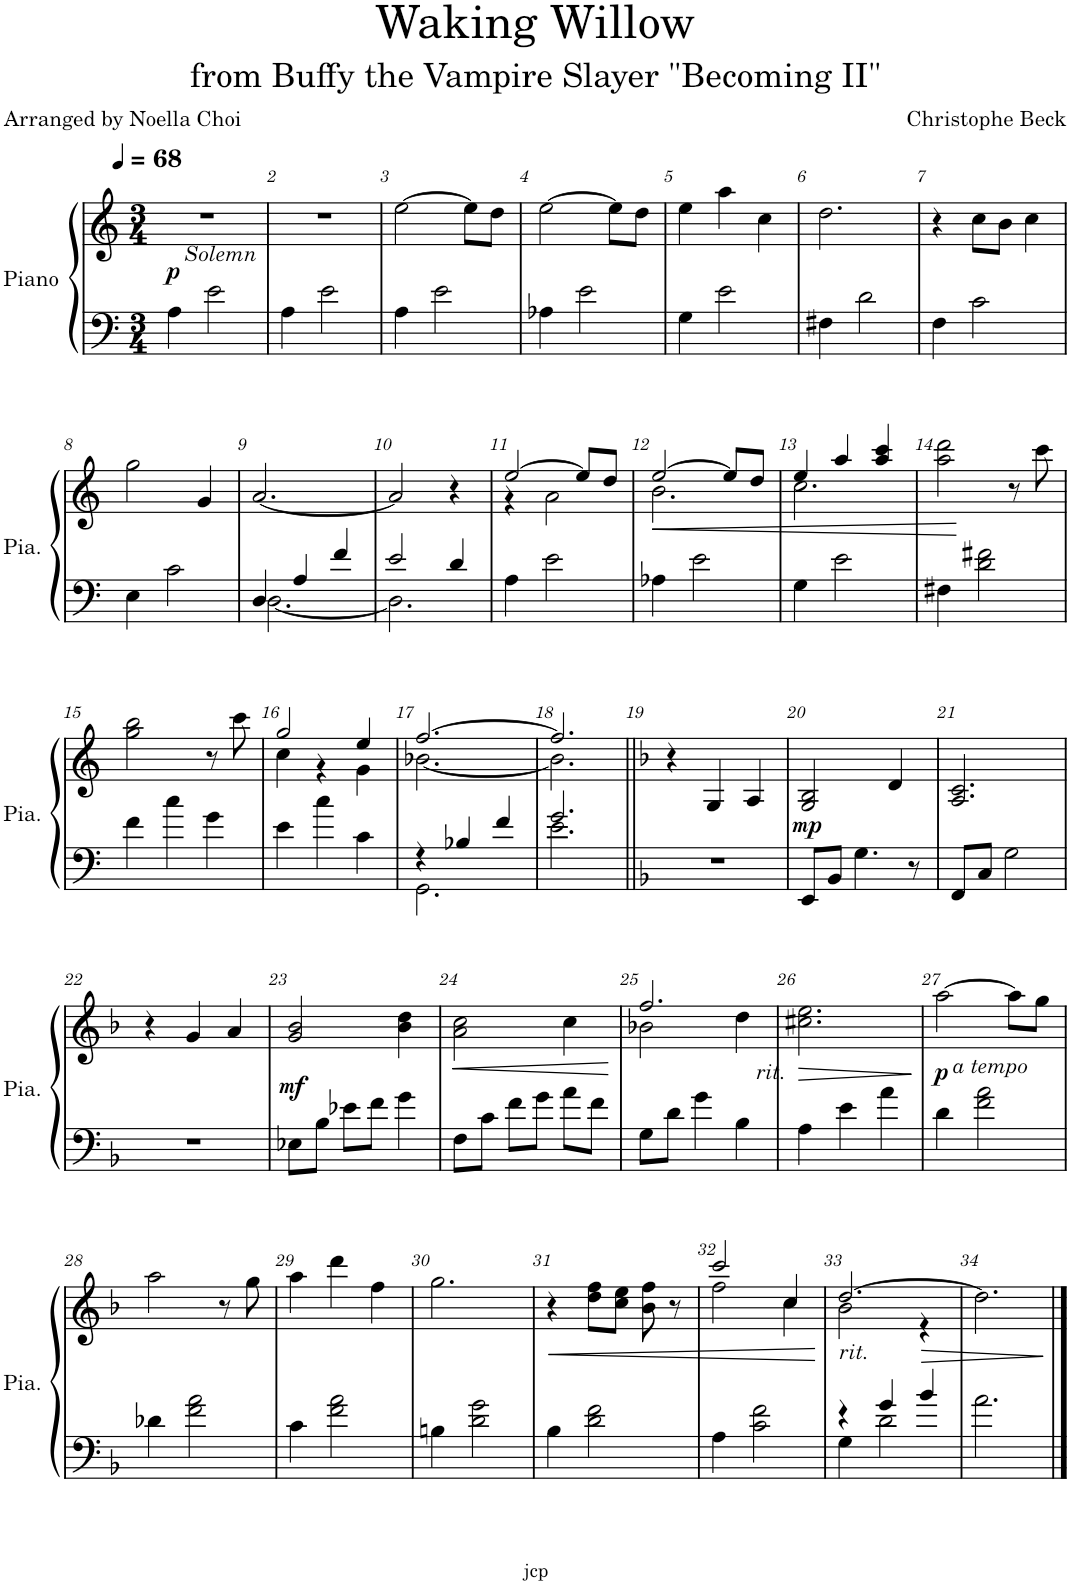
**kern	**kern	**dynam
*part1	*part1	*part1
*staff2	*staff1	*staff1/2
*I"Piano	*	*
*I'Pia.	*	*
*clefF4	*clefG2	*
*k[]	*k[]	*
*M3/4	*M3/4	*
*MM68	*MM68	*
=1	=1	=1
!	!LO:TX:b:i:t=Solemn	!
!	!	!LO:DY:b
4A\	2.r	p
2e\	.	.
=2	=2	=2
4A\	2.r	.
2e\	.	.
=3	=3	=3
4A\	[2ee\	.
2e\	.	.
.	8ee\L]	.
.	8dd\J	.
=4	=4	=4
4A-X\	[2ee\	.
2e\	.	.
.	8ee\L]	.
.	8dd\J	.
=5	=5	=5
4G\	4ee\	.
2e\	4aa\	.
.	4cc\	.
=6	=6	=6
4F#X\	2.dd\	.
2d\	.	.
=7	=7	=7
4F\	4r	.
2c\	8cc\L	.
.	8b\J	.
.	4cc\	.
!!LO:LB:g=z
=8	=8	=8
4E\	2gg\	.
2c\	.	.
.	4g/	.
=9	=9	=9
*^	*	*
4D/	[2.D\	[2.a/	.
4A/	.	.	.
4f/	.	.	.
=10	=10	=10	=10
2e/	2.D\]	2a/]	.
4d/	.	4r	.
*v	*v	*	*
=11	=11	=11
*	*^	*
4A\	[2ee/	4r	.
2e\	.	2a\	.
.	8ee/L]	.	.
.	8dd/J	.	.
=12	=12	=12	=12
!	!	!	!LO:HP:b
4A-X\	[2ee/	2.b\	<
2e\	.	.	.
.	8ee/L]	.	.
.	8dd/J	.	.
=13	=13	=13	=13
4G\	4ee/	2.cc\	.
2e\	4aa/	.	.
.	4aa/ 4ccc/	.	.
*	*v	*v	*
=14	=14	=14
4F#X\	2aa\ 2ddd\	.
2d\ 2f#X\	.	.
.	8r	[
.	8ccc\	.
!!LO:LB:g=z
=15	=15	=15
4f\	2gg\ 2bb\	.
4cc\	.	.
4g\	8r	.
.	8ccc\	.
=16	=16	=16
*	*^	*
4e\	2gg/	4cc\	.
4cc\	.	4r	.
4c\	4ee/	4g\	.
=17	=17	=17	=17
*^	*	*	*
4r	2.GG\	[2.ff/	[2.b-X\	.
4B-X/	.	.	.	.
4f/	.	.	.	.
=18	=18	=18	=18	=18
2.g/	2.e\	2.ff/]	2.b-\]	.
*v	*v	*	*	*
*	*v	*v	*
=19||	=19||	=19||
*k[b-]	*k[b-]	*
2.r	4r	.
.	4G/	.
.	4A/	.
=20	=20	=20
!	!	!LO:DY:b
8EE/L	2G/ 2B-/	mp
8BB-/J	.	.
4.G\	.	.
.	4d/	.
8r	.	.
=21	=21	=21
8FF/L	2.A/ 2.c/	.
8C/J	.	.
2G\	.	.
!!LO:LB:g=z
=22	=22	=22
2.r	4r	.
.	4g/	.
.	4a/	.
=23	=23	=23
!	!	!LO:DY:b
8E-X\L	2g/ 2b-/	mf
8B-\J	.	.
8e-X\L	.	.
8f\J	.	.
4g\	4b-\ 4dd\	.
=24	=24	=24
!	!	!LO:HP:b
8F\L	2a\ 2cc\	<
8c\J	.	.
8f\L	.	.
8g\J	.	.
8a\L	4cc\	.
8f\J	.	.
.	.	[
=25	=25	=25
*	*^	*
8G\L	2.ff/	2b-X\	.
8d\J	.	.	.
4g\	.	.	.
4B-\	.	4dd\	.
=26	=26	=26	=26
!	!LO:TX:b:i:t=rit.	!	!
!	!	!	!LO:HP:b
*	*v	*v	*
4A\	2.cc#X\ 2.ee\	>
4e\	.	.
4a\	.	.
.	.	]
=27	=27	=27
!	!LO:TX:b:i:t=a tempo	!
!	!	!LO:DY:b
4d\	[2aa\	p
2f\ 2a\	.	.
.	8aa\L]	.
.	8gg\J	.
!!LO:LB:g=z
=28	=28	=28
4d-X\	2aa\	.
2f\ 2a\	.	.
.	8r	.
.	8gg\	.
=29	=29	=29
4c\	4aa\	.
2f\ 2a\	4ddd\	.
.	4ff\	.
=30	=30	=30
4Bn\	2.gg\	.
2d\ 2g\	.	.
=31	=31	=31
!	!	!LO:HP:b
4B-\	4r	<
2d\ 2f\	8dd\ 8ff\L	.
.	8cc\ 8ee\J	.
.	8b-\ 8ff\	.
.	8r	.
=32	=32	=32
*	*^	*
4A\	2ccc/	2ff\	.
2c\ 2f\	.	.	.
.	4cc/	4cc\	.
*	*v	*v	*
.	.	[
=33	=33	=33
*^	*^	*
!	!	!LO:TX:b:i:t=rit.	!	!
4r	4G\	[2.dd/	2b-\	.
4g/	2d\	.	.	.
!	!	!	!	!LO:HP:b
4b-/	.	.	4r	>
*v	*v	*	*	*
*	*v	*v	*
=34	=34	=34
2.a\	2.dd\]	.
.	.	]
==	==	==
*-	*-	*-
